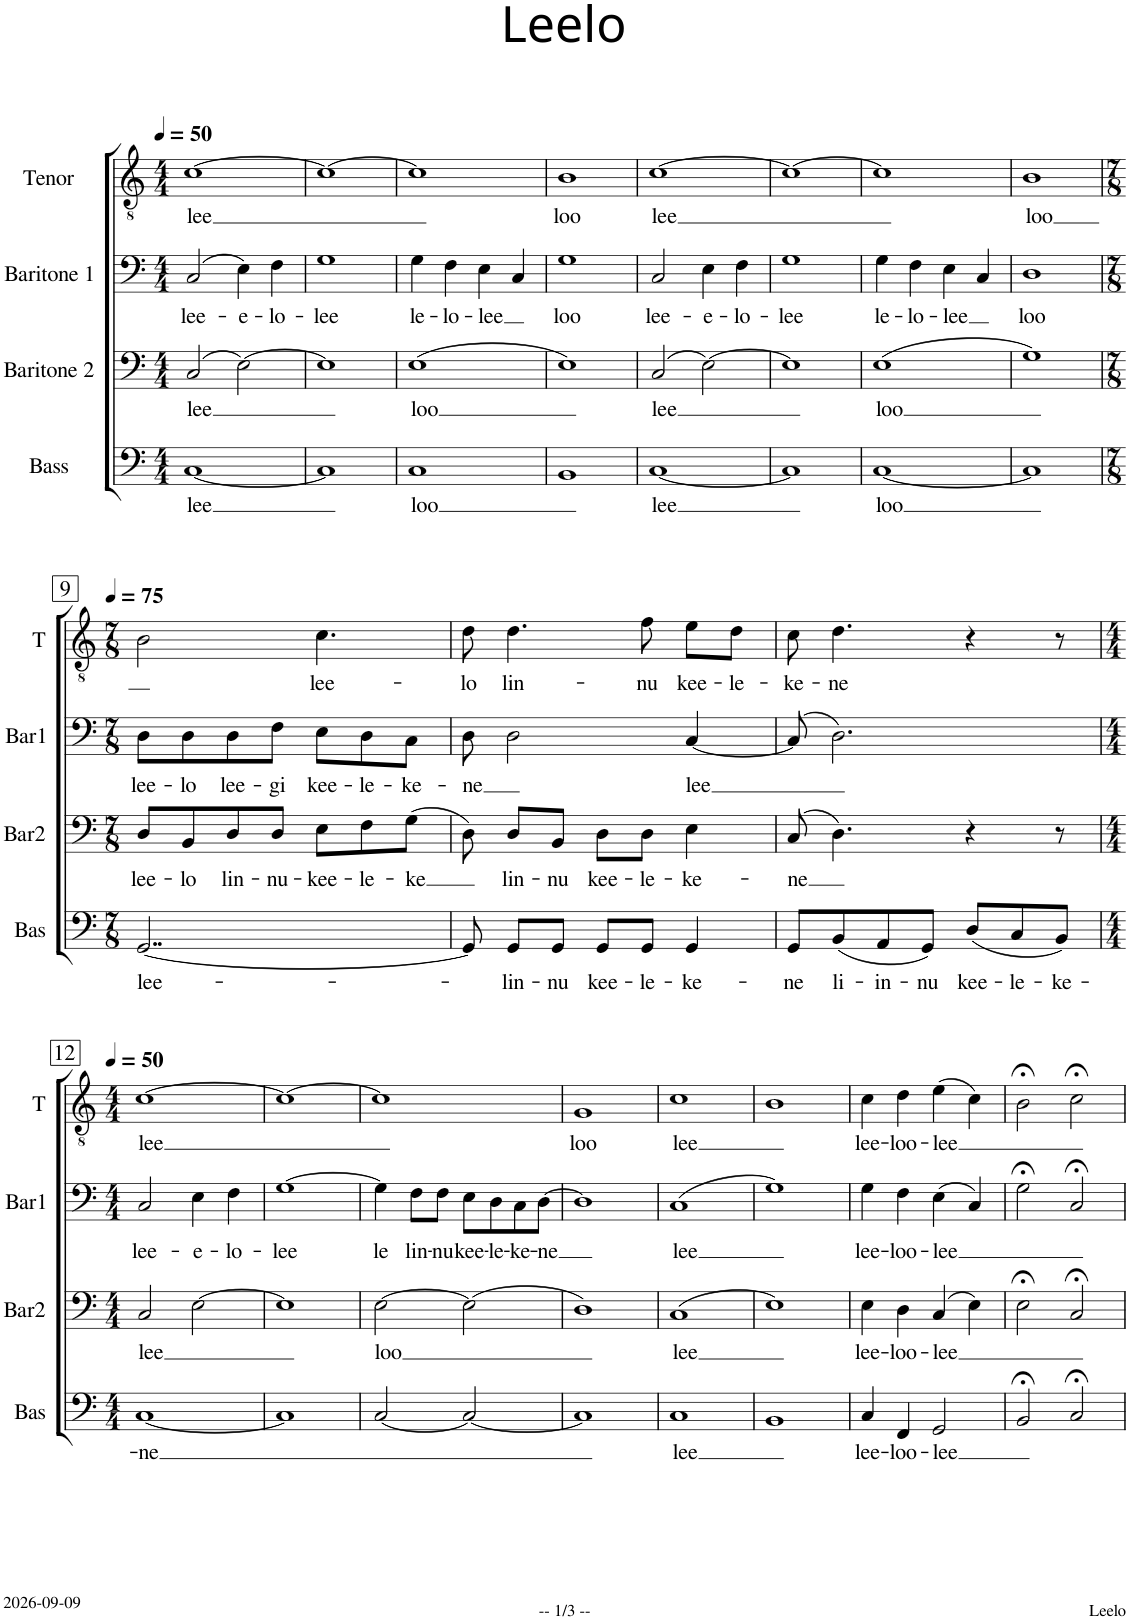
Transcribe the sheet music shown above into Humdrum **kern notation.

**kern	**text	**kern	**text	**kern	**text	**kern	**text
*part4	*part4	*part3	*part3	*part2	*part2	*part1	*part1
*staff4	*staff4	*staff3	*staff3	*staff2	*staff2	*staff1	*staff1
*I"Bass	*	*I"Baritone 2	*	*I"Baritone 1	*	*I"Tenor	*
*I'Bas	*	*I'Bar2	*	*I'Bar1	*	*I'T	*
*clefF4	*	*clefF4	*	*clefF4	*	*clefGv2	*
*	*	*	*	*	*	*Trd1c2	*
*k[]	*	*k[]	*	*k[]	*	*k[]	*
*M4/4	*	*M4/4	*	*M4/4	*	*M4/4	*
*MM50	*	*MM50	*	*MM50	*	*MM50	*
=1	=1	=1	=1	=1	=1	=1	=1
!	!LO:LY:b	!	!LO:LY:b	!	!LO:LY:b	!	!LO:LY:b
[1C	lee	(2C/	lee	(2C/	lee-	[1c	-lee
!	!	!	!	!	!LO:LY:b	!	!
.	.	[2E\)	.	4E\)	-e-	.	.
!	!	!	!	!	!LO:LY:b	!	!
.	.	.	.	4F\	-lo-	.	.
=2	=2	=2	=2	=2	=2	=2	=2
!	!	!	!	!	!LO:LY:b	!	!
1C]	.	1E]	.	1G	-lee	1c_	.
=3	=3	=3	=3	=3	=3	=3	=3
!	!LO:LY:b	!	!LO:LY:b	!	!LO:LY:b	!	!
1C	loo	(1E	loo	4G\	le-	1c]	.
!	!	!	!	!	!LO:LY:b	!	!
.	.	.	.	4F\	-lo-	.	.
!	!	!	!	!	!LO:LY:b	!	!
.	.	.	.	4E\	-lee	.	.
.	.	.	.	4C/	.	.	.
=4	=4	=4	=4	=4	=4	=4	=4
!	!	!	!	!	!LO:LY:b	!	!LO:LY:b
1BB	.	1E)	.	1G	loo	1B	loo
=5	=5	=5	=5	=5	=5	=5	=5
!	!LO:LY:b	!	!LO:LY:b	!	!LO:LY:b	!	!LO:LY:b
[1C	lee	(2C/	lee	2C/	lee-	[1c	-lee
!	!	!	!	!	!LO:LY:b	!	!
.	.	[2E\)	.	4E\	-e-	.	.
!	!	!	!	!	!LO:LY:b	!	!
.	.	.	.	4F\	-lo-	.	.
=6	=6	=6	=6	=6	=6	=6	=6
!	!	!	!	!	!LO:LY:b	!	!
1C]	.	1E]	.	1G	-lee	1c_	.
=7	=7	=7	=7	=7	=7	=7	=7
!	!LO:LY:b	!	!LO:LY:b	!	!LO:LY:b	!	!
[1C	loo	(1E	loo	4G\	le-	1c]	.
!	!	!	!	!	!LO:LY:b	!	!
.	.	.	.	4F\	-lo-	.	.
!	!	!	!	!	!LO:LY:b	!	!
.	.	.	.	4E\	-lee	.	.
.	.	.	.	4C/	.	.	.
=8	=8	=8	=8	=8	=8	=8	=8
!	!	!	!	!	!LO:LY:b	!	!LO:LY:b
1C]	.	1G)	.	1D	loo	1B	loo
!!LO:LB:g=z
=9	=9	=9	=9	=9	=9	=9	=9
*M7/8	*	*M7/8	*	*M7/8	*	*M7/8	*
*	*	*	*	*	*	*MM75	*
!	!LO:LY:b	!	!LO:LY:b	!	!LO:LY:b	!	!
[2..GG/	lee-	8D/L	lee-	8D\L	lee-	2B\	.
!	!	!	!LO:LY:b	!	!LO:LY:b	!	!
.	.	8BB/	-lo	8D\	-lo	.	.
!	!	!	!LO:LY:b	!	!LO:LY:b	!	!
.	.	8D/	lin-	8D\	lee-	.	.
!	!	!	!LO:LY:b	!	!LO:LY:b	!	!
.	.	8D/J	-nu-	8F\J	-gi	.	.
!	!	!	!LO:LY:b	!	!LO:LY:b	!	!LO:LY:b
.	.	8E\L	-kee-	8E\L	kee-	4.c\	lee-
!	!	!	!LO:LY:b	!	!LO:LY:b	!	!
.	.	8F\	-le-	8D\	-le-	.	.
!	!	!	!LO:LY:b	!	!LO:LY:b	!	!
.	.	(8G\J	-ke	8C\J	-ke-	.	.
=10	=10	=10	=10	=10	=10	=10	=10
!	!	!	!	!	!LO:LY:b	!	!LO:LY:b
8GG/]	.	8D\)	.	8D\	-ne	8d\	-lo
!	!LO:LY:b	!	!LO:LY:b	!	!	!	!LO:LY:b
8GG/L	-lin-	8D/L	lin-	2D\	.	4.d\	lin-
!	!LO:LY:b	!	!LO:LY:b	!	!	!	!
8GG/J	-nu	8BB/J	-nu	.	.	.	.
!	!LO:LY:b	!	!LO:LY:b	!	!	!	!
8GG/L	kee-	8D\L	kee-	.	.	.	.
!	!LO:LY:b	!	!LO:LY:b	!	!	!	!LO:LY:b
8GG/J	-le-	8D\J	-le-	.	.	8f\	-nu
!	!LO:LY:b	!	!LO:LY:b	!	!LO:LY:b	!	!LO:LY:b
4GG/	-ke-	4E\	-ke-	[4C/	-lee	8e\L	kee-
!	!	!	!	!	!	!	!LO:LY:b
.	.	.	.	.	.	8d\J	-le-
=11	=11	=11	=11	=11	=11	=11	=11
!	!LO:LY:b	!	!LO:LY:b	!	!	!	!LO:LY:b
8GG/L	-ne	(8C/	-ne	(8C/]	.	8c\	-ke-
!	!LO:LY:b	!	!	!	!	!	!LO:LY:b
(8BB/	li-	4.D\)	.	2.D\)	.	4.d\	-ne
!	!LO:LY:b	!	!	!	!	!	!
8AA/	-in-	.	.	.	.	.	.
!	!LO:LY:b	!	!	!	!	!	!
8GG/J)	-nu	.	.	.	.	.	.
!	!LO:LY:b	!	!	!	!	!	!
(8D/L	kee-	4r	.	.	.	4r	.
!	!LO:LY:b	!	!	!	!	!	!
8C/	-le-	.	.	.	.	.	.
!	!LO:LY:b	!	!	!	!	!	!
8BB/J)	-ke-	8r	.	.	.	8r	.
!!LO:LB:g=z
=12	=12	=12	=12	=12	=12	=12	=12
*M4/4	*	*M4/4	*	*M4/4	*	*M4/4	*
*	*	*	*	*	*	*MM50	*
!	!LO:LY:b	!	!LO:LY:b	!	!LO:LY:b	!	!LO:LY:b
[1C	-ne	2C/	lee	2C/	lee-	[1c	-lee
!	!	!	!	!	!LO:LY:b	!	!
.	.	[2E\	.	4E\	-e-	.	.
!	!	!	!	!	!LO:LY:b	!	!
.	.	.	.	4F\	-lo-	.	.
=13	=13	=13	=13	=13	=13	=13	=13
!	!	!	!	!	!LO:LY:b	!	!
1C]	.	1E]	.	[1G	-lee	1c_	.
=14	=14	=14	=14	=14	=14	=14	=14
!	!	!	!LO:LY:b	!	!LO:LY:b	!	!
[2C/	.	[2E\	loo	4G\]	le	1c]	.
!	!	!	!	!	!LO:LY:b	!	!
.	.	.	.	8F\L	lin-	.	.
!	!	!	!	!	!LO:LY:b	!	!
.	.	.	.	8F\J	-nu	.	.
!	!	!	!	!	!LO:LY:b	!	!
2C/_	.	(2E\]	.	8E\L	kee-	.	.
!	!	!	!	!	!LO:LY:b	!	!
.	.	.	.	8D\	-le-	.	.
!	!	!	!	!	!LO:LY:b	!	!
.	.	.	.	8C\	-ke-	.	.
!	!	!	!	!	!LO:LY:b	!	!
.	.	.	.	[8D\J	-ne	.	.
=15	=15	=15	=15	=15	=15	=15	=15
!	!	!	!	!	!	!	!LO:LY:b
1C]	.	1D)	.	1D]	.	1G	loo
=16	=16	=16	=16	=16	=16	=16	=16
!	!LO:LY:b	!	!LO:LY:b	!	!LO:LY:b	!	!LO:LY:b
1C	lee	(1C	lee	(1C	-lee	1c	-lee
=17	=17	=17	=17	=17	=17	=17	=17
1BB	.	1E)	.	1G)	.	1B	.
=18	=18	=18	=18	=18	=18	=18	=18
!	!LO:LY:b	!	!LO:LY:b	!	!LO:LY:b	!	!LO:LY:b
4C/	lee-	4E\	lee-	4G\	lee-	4c\	lee-
!	!LO:LY:b	!	!LO:LY:b	!	!LO:LY:b	!	!LO:LY:b
4FF/	-loo-	4D\	-loo-	4F\	-loo-	4d\	-loo-
!	!LO:LY:b	!	!LO:LY:b	!	!LO:LY:b	!	!LO:LY:b
2GG/	-lee	(4C/	-lee	(4E\	-lee	(4e\	-lee
.	.	4E\)	.	4C/)	.	4c\)	.
=19	=19	=19	=19	=19	=19	=19	=19
2BB;</	.	2E;<\	.	2G;<\	.	2B;<\	.
2C;</	.	2C;</	.	2C;</	.	2c;<\	.
=	=	=	=	=	=	=	=
*-	*-	*-	*-	*-	*-	*-	*-
